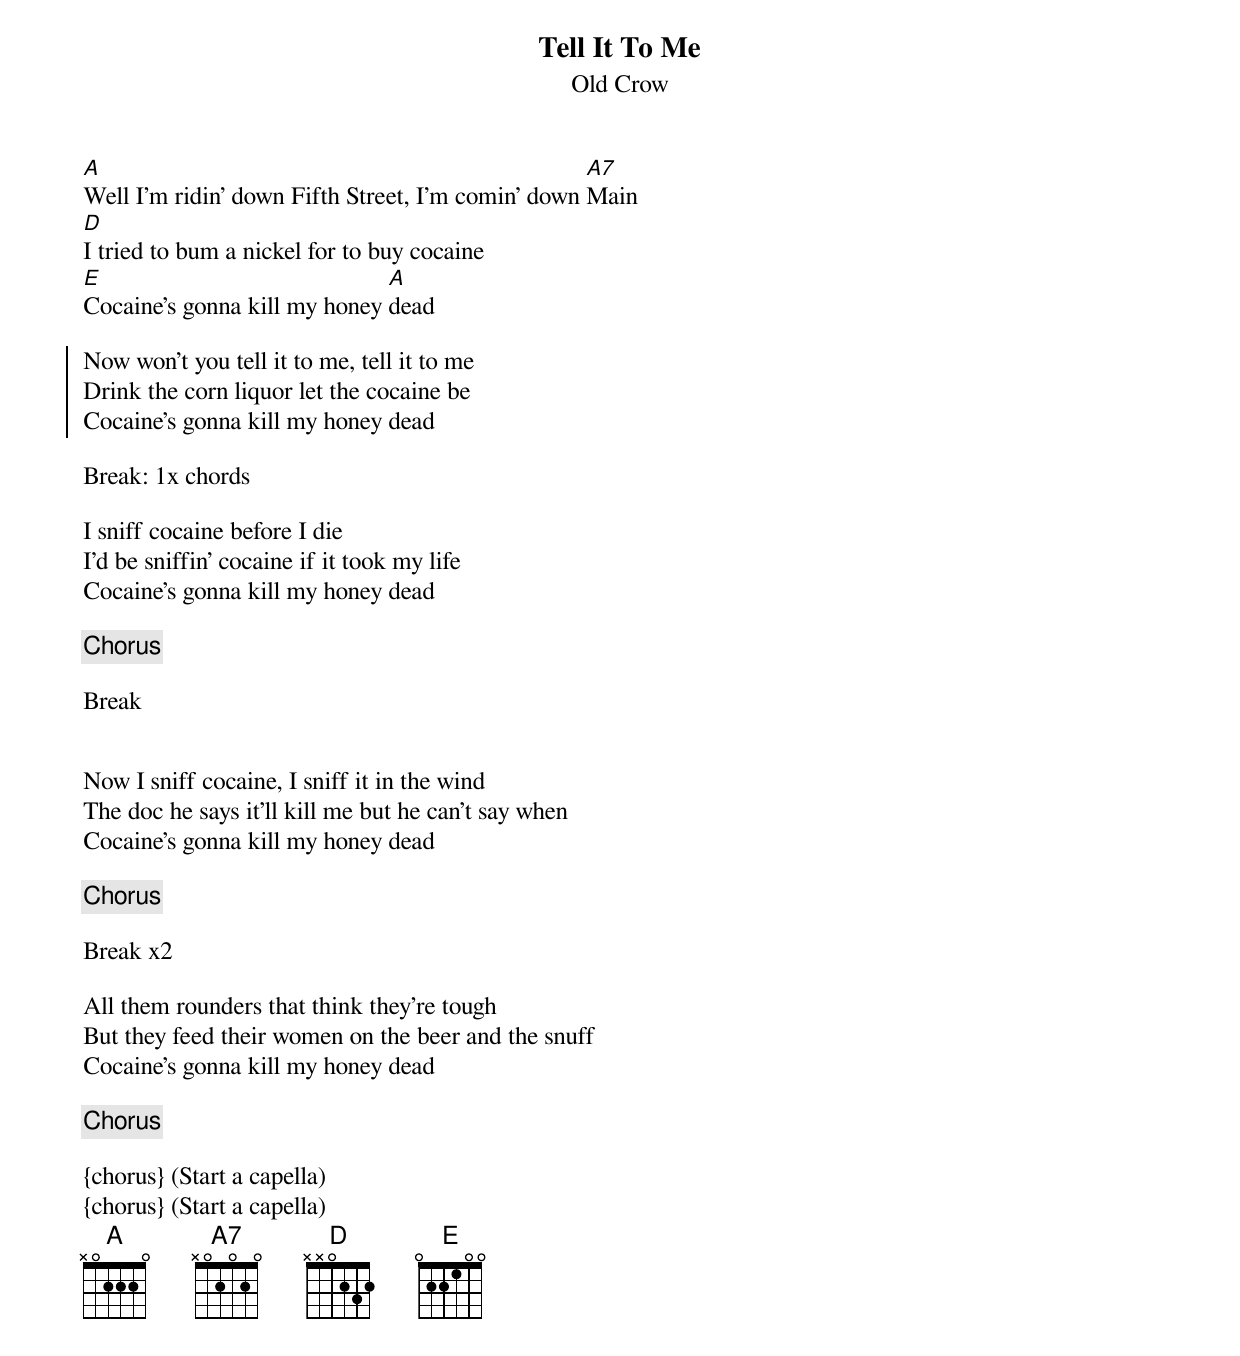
{title: Tell It To Me}
{subtitle: Old Crow}

{sov}
[A]Well I'm ridin' down Fifth Street, I'm comin' down [A7]Main
[D]I tried to bum a nickel for to buy cocaine
[E]Cocaine's gonna kill my honey [A]dead
{eov}

{soc}
Now won't you tell it to me, tell it to me
Drink the corn liquor let the cocaine be
Cocaine's gonna kill my honey dead
{eoc}

Break: 1x chords

{sov}
I sniff cocaine before I die
I'd be sniffin' cocaine if it took my life
Cocaine's gonna kill my honey dead
{eov}

{chorus}

Break


{sov}
Now I sniff cocaine, I sniff it in the wind
The doc he says it'll kill me but he can't say when
Cocaine's gonna kill my honey dead
{eov}

{chorus}

Break x2

{sov}
All them rounders that think they're tough
But they feed their women on the beer and the snuff
Cocaine's gonna kill my honey dead
{eov}

{chorus}

{chorus} (Start a capella)
{chorus} (Start a capella)
